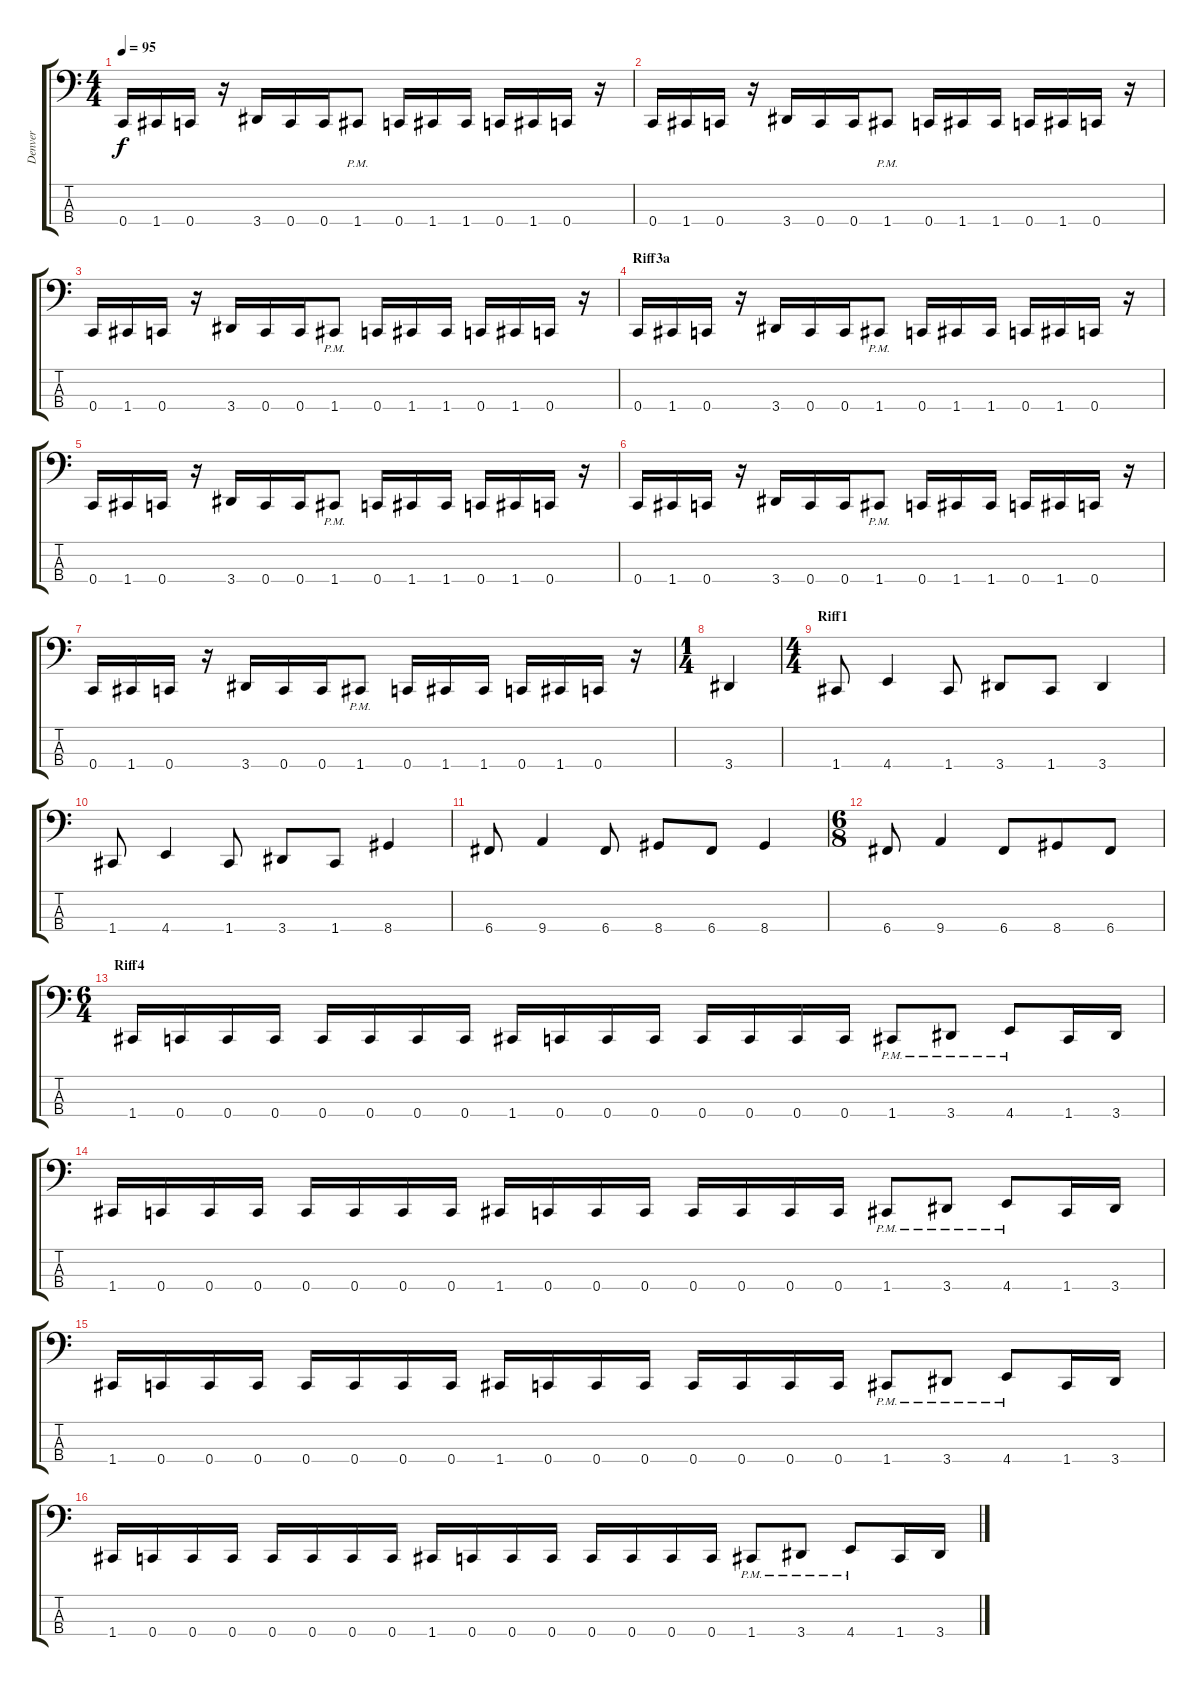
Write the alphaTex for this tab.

\track ("Denver" "Denver") {instrument electricbasspick}
\staff {score tabs}
\tuning (Eb2 Bb1 F1 C1) {hide}
\ts (4 4)
\tempo 95
\clef f4
\ks c
0.4.16{dy f} 1.4.16 0.4.16 r.16 3.4.16 0.4.16 0.4.16 1.4{pm}.8 0.4.16 1.4.16 1.4.16 0.4.16 1.4.16 0.4.16 r.16 |
0.4.16 1.4.16 0.4.16 r.16 3.4.16 0.4.16 0.4.16 1.4{pm}.8 0.4.16 1.4.16 1.4.16 0.4.16 1.4.16 0.4.16 r.16 |
0.4.16 1.4.16 0.4.16 r.16 3.4.16 0.4.16 0.4.16 1.4{pm}.8 0.4.16 1.4.16 1.4.16 0.4.16 1.4.16 0.4.16 r.16 |
\section ("" "Riff3a")
0.4.16 1.4.16 0.4.16 r.16 3.4.16 0.4.16 0.4.16 1.4{pm}.8 0.4.16 1.4.16 1.4.16 0.4.16 1.4.16 0.4.16 r.16 |
0.4.16 1.4.16 0.4.16 r.16 3.4.16 0.4.16 0.4.16 1.4{pm}.8 0.4.16 1.4.16 1.4.16 0.4.16 1.4.16 0.4.16 r.16 |
0.4.16 1.4.16 0.4.16 r.16 3.4.16 0.4.16 0.4.16 1.4{pm}.8 0.4.16 1.4.16 1.4.16 0.4.16 1.4.16 0.4.16 r.16 |
0.4.16 1.4.16 0.4.16 r.16 3.4.16 0.4.16 0.4.16 1.4{pm}.8 0.4.16 1.4.16 1.4.16 0.4.16 1.4.16 0.4.16 r.16 |
\ts (1 4)
3.4.4 |
\ts (4 4)
\section ("" "Riff1")
1.4.8 4.4.4 1.4.8 3.4.8 1.4.8 3.4.4 |
1.4.8 4.4.4 1.4.8 3.4.8 1.4.8 8.4.4 |
6.4.8 9.4.4 6.4.8 8.4.8 6.4.8 8.4.4 |
\ts (6 8)
6.4.8 9.4.4 6.4.8 8.4.8 6.4.8 |
\ts (6 4)
\section ("" "Riff4")
1.4.16 0.4.16 0.4.16 0.4.16 0.4.16 0.4.16 0.4.16 0.4.16 1.4.16 0.4.16 0.4.16 0.4.16 0.4.16 0.4.16 0.4.16 0.4.16 1.4{pm}.8 3.4{pm}.8 4.4{pm}.8 1.4.16 3.4.16 |
1.4.16 0.4.16 0.4.16 0.4.16 0.4.16 0.4.16 0.4.16 0.4.16 1.4.16 0.4.16 0.4.16 0.4.16 0.4.16 0.4.16 0.4.16 0.4.16 1.4{pm}.8 3.4{pm}.8 4.4{pm}.8 1.4.16 3.4.16 |
1.4.16 0.4.16 0.4.16 0.4.16 0.4.16 0.4.16 0.4.16 0.4.16 1.4.16 0.4.16 0.4.16 0.4.16 0.4.16 0.4.16 0.4.16 0.4.16 1.4{pm}.8 3.4{pm}.8 4.4{pm}.8 1.4.16 3.4.16 |
1.4.16 0.4.16 0.4.16 0.4.16 0.4.16 0.4.16 0.4.16 0.4.16 1.4.16 0.4.16 0.4.16 0.4.16 0.4.16 0.4.16 0.4.16 0.4.16 1.4{pm}.8 3.4{pm}.8 4.4{pm}.8 1.4.16 3.4.16
